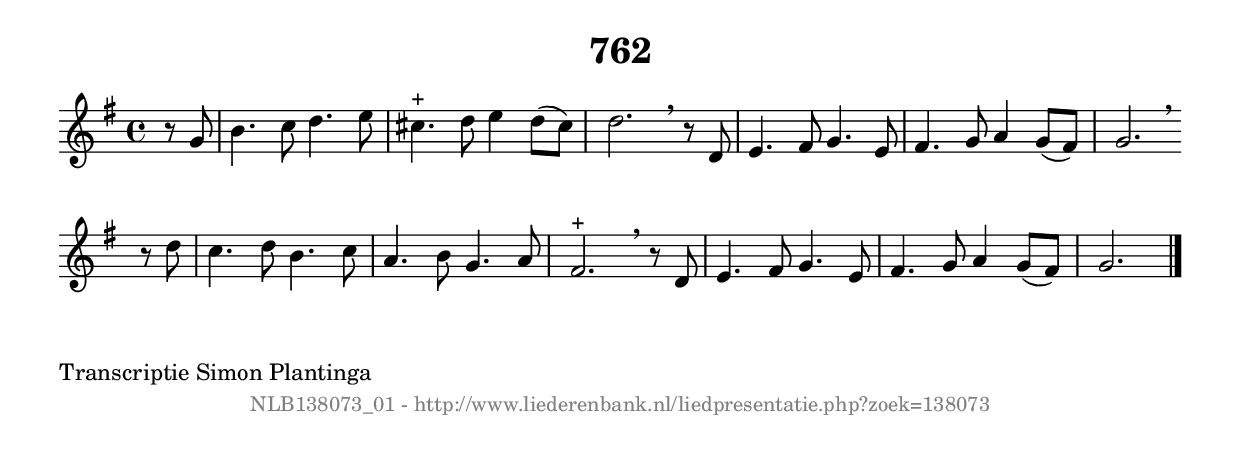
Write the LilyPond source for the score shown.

%
% produced by wce2krn 1.64 (7 June 2014)
%
\version"2.16"
#(append! paper-alist '(("long" . (cons (* 210 mm) (* 2000 mm)))))
#(set-default-paper-size "long")
sb = {\breathe}
mBreak = {\breathe }
bBreak = {\breathe }
x = {\once\override NoteHead #'style = #'cross }
gl=\glissando
itime={\override Staff.TimeSignature #'stencil = ##f }
ficta = {\once\set suggestAccidentals = ##t}
fine = {\once\override Score.RehearsalMark #'self-alignment-X = #1 \mark \markup {\italic{Fine}}}
dc = {\once\override Score.RehearsalMark #'self-alignment-X = #1 \mark \markup {\italic{D.C.}}}
dcf = {\once\override Score.RehearsalMark #'self-alignment-X = #1 \mark \markup {\italic{D.C. al Fine}}}
dcc = {\once\override Score.RehearsalMark #'self-alignment-X = #1 \mark \markup {\italic{D.C. al Coda}}}
ds = {\once\override Score.RehearsalMark #'self-alignment-X = #1 \mark \markup {\italic{D.S.}}}
dsf = {\once\override Score.RehearsalMark #'self-alignment-X = #1 \mark \markup {\italic{D.S. al Fine}}}
dsc = {\once\override Score.RehearsalMark #'self-alignment-X = #1 \mark \markup {\italic{D.S. al Coda}}}
pv = {\set Score.repeatCommands = #'((volta "1"))}
sv = {\set Score.repeatCommands = #'((volta "2"))}
tv = {\set Score.repeatCommands = #'((volta "3"))}
qv = {\set Score.repeatCommands = #'((volta "4"))}
xv = {\set Score.repeatCommands = #'((volta #f))}
\header{ tagline = ""
title = "762"
}
\score {{
\key g \major
\relative g'
{
\set melismaBusyProperties = #'()
\partial 32*8
\time 4/4
\tempo 4=120
\override Score.MetronomeMark #'transparent = ##t
\override Score.RehearsalMark #'break-visibility = #(vector #t #t #f)
r8 g8 | b4. c8 d4. e8 | cis4.^"+" d8 e4 d8( cis8) | d2. \sb r8 d,8 | e4. fis8 g4. e8 | fis4. g8 a4 g8( fis8) | g2. \bar ":|:" \bBreak
r8 d'8 | c4. d8 b4. c8 | a4. b8 g4. a8 | fis2.^"+" \sb r8 d8 | e4. fis8 g4. e8 | fis4. g8 a4 g8( fis8) | g2. \bar "|."
 }}
 \midi { }
 \layout {
            indent = 0.0\cm
}
}
\markup { \wordwrap-string #" 
Transcriptie Simon Plantinga
"}
\markup { \vspace #0 } \markup { \with-color #grey \fill-line { \center-column { \smaller "NLB138073_01 - http://www.liederenbank.nl/liedpresentatie.php?zoek=138073" } } }
